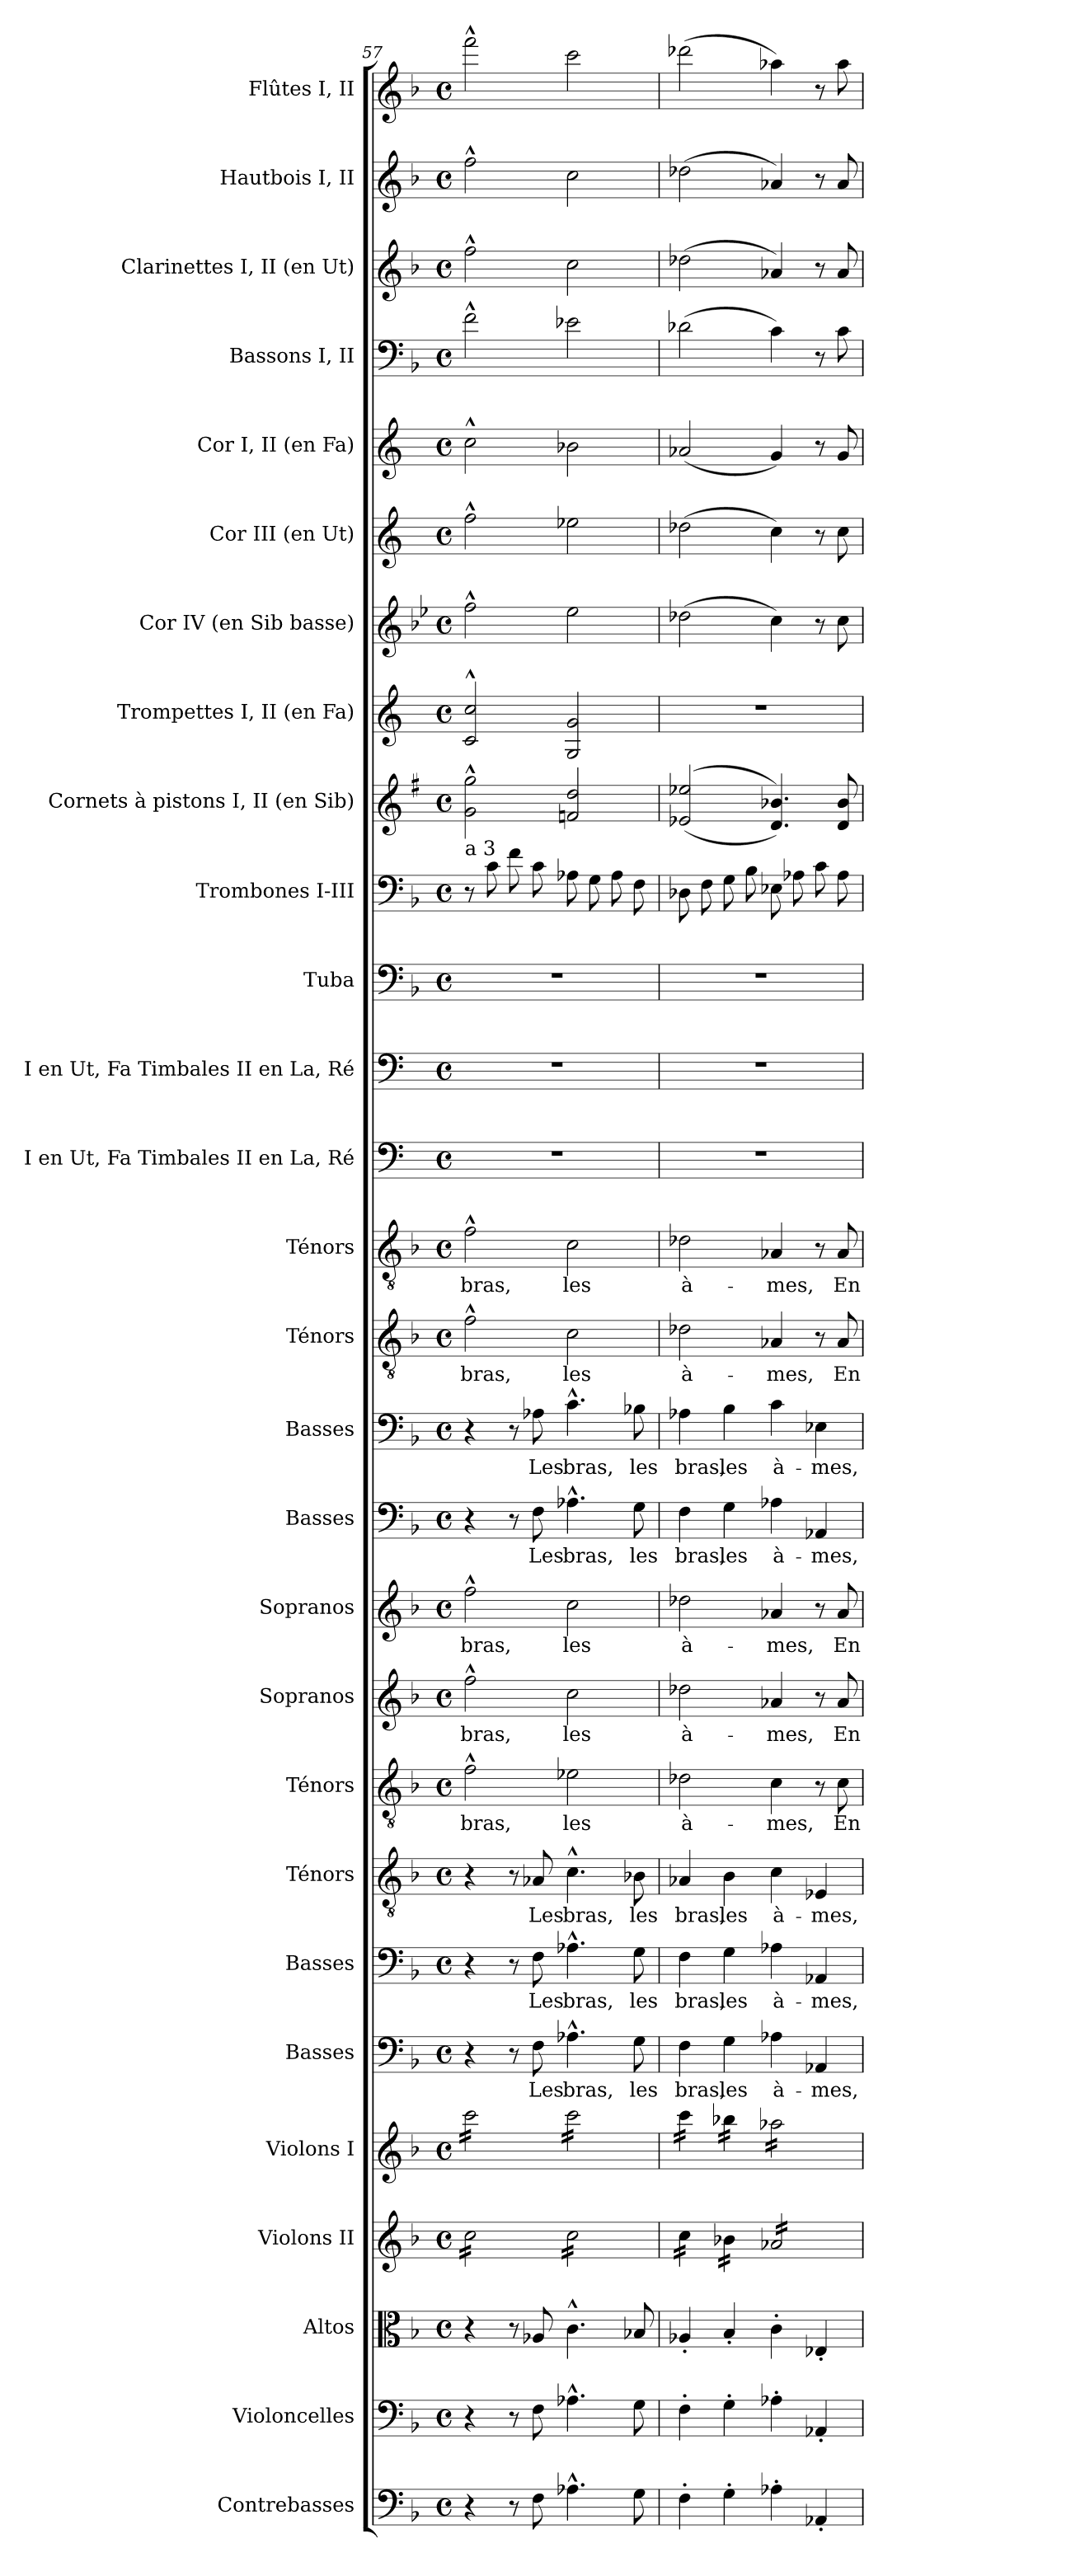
**kern	**kern	**kern	**kern	**kern	**kern	**text	**kern	**text	**kern	**text	**kern	**text	**kern	**text	**kern	**text	**kern	**text	**kern	**text	**kern	**text	**kern	**text	**kern	**kern	**kern	**kern	**kern	**kern	**kern	**kern	**kern	**kern	**kern	**kern	**kern
*part28	*part27	*part26	*part25	*part24	*part23	*part23	*part22	*part22	*part21	*part21	*part20	*part20	*part19	*part19	*part18	*part18	*part17	*part17	*part16	*part16	*part15	*part15	*part14	*part14	*part13	*part12	*part11	*part10	*part9	*part8	*part7	*part6	*part5	*part4	*part3	*part2	*part1
*staff28	*staff27	*staff26	*staff25	*staff24	*staff23	*staff23	*staff22	*staff22	*staff21	*staff21	*staff20	*staff20	*staff19	*staff19	*staff18	*staff18	*staff17	*staff17	*staff16	*staff16	*staff15	*staff15	*staff14	*staff14	*staff13	*staff12	*staff11	*staff10	*staff9	*staff8	*staff7	*staff6	*staff5	*staff4	*staff3	*staff2	*staff1
*I"Contrebasses	*I"Violoncelles	*I"Altos	*I"Violons II	*I"Violons I	*I"Basses	*	*I"Basses	*	*I"Ténors	*	*I"Ténors	*	*I"Sopranos	*	*I"Sopranos	*	*I"Basses	*	*I"Basses	*	*I"Ténors	*	*I"Ténors	*	*I"I en Ut, Fa  Timbales       II en La, Ré	*I"I en Ut, Fa  Timbales       II en La, Ré	*I"Tuba	*I"Trombones I-III	*I"Cornets à pistons I, II (en Sib)	*I"Trompettes I, II (en Fa)	*I"Cor IV (en Sib basse)	*I"Cor III (en Ut)	*I"Cor I, II (en Fa)	*I"Bassons I, II	*I"Clarinettes I, II (en Ut)	*I"Hautbois I, II	*I"Flûtes I, II
*I'Cb.	*I'Vlles	*I'Altos	*I'Vns II	*I'Vns I	*I'Basses	*	*I'Basses	*	*I'Tén.	*	*I'Tén.	*	*I'Sopr.	*	*I'Sopr.	*	*I'Basses	*	*I'Basses	*	*I'Tén.	*	*I'Tén.	*	*I'Timb.	*I'Timb.	*I'Tb.	*I'Trb.	*I'C.à p. (Sib)	*I'Tr. (Fa)	*I'Cor (Sib basse)	*I'Cor (Ut)	*I'Cor (Fa)	*I'Bns	*I'Cl. (Ut)	*I'Hb.	*I'Fl.
*clefF4	*clefF4	*clefC3	*clefG2	*clefG2	*clefF4	*	*clefF4	*	*clefGv2	*	*clefGv2	*	*clefG2	*	*clefG2	*	*clefF4	*	*clefF4	*	*clefGv2	*	*clefGv2	*	*clefF4	*clefF4	*clefF4	*clefF4	*clefG2	*clefG2	*clefG2	*clefG2	*clefG2	*clefF4	*clefG2	*clefG2	*clefG2
*ITrd7c12	*	*	*	*	*	*	*	*	*ITrd7c12	*	*ITrd7c12	*	*	*	*	*	*	*	*	*	*ITrd7c12	*	*ITrd7c12	*	*	*	*	*	*ITrd1c2	*ITrd-3c-5	*ITrd8c14	*ITrd7c12	*ITrd4c7	*	*	*	*
*k[b-]	*k[b-]	*k[b-]	*k[b-]	*k[b-]	*k[b-]	*	*k[b-]	*	*k[b-]	*	*k[b-]	*	*k[b-]	*	*k[b-]	*	*k[b-]	*	*k[b-]	*	*k[b-]	*	*k[b-]	*	*k[]	*k[]	*k[b-]	*k[b-]	*k[b-]	*k[b-]	*k[b-e-]	*k[]	*k[b-]	*k[b-]	*k[b-]	*k[b-]	*k[b-]
*F:	*F:	*F:	*F:	*F:	*F:	*	*F:	*	*F:	*	*F:	*	*F:	*	*F:	*	*F:	*	*F:	*	*F:	*	*F:	*	*C:	*C:	*F:	*F:	*F:	*F:	*B-:	*C:	*F:	*F:	*F:	*F:	*F:
*M4/4	*M4/4	*M4/4	*M4/4	*M4/4	*M4/4	*	*M4/4	*	*M4/4	*	*M4/4	*	*M4/4	*	*M4/4	*	*M4/4	*	*M4/4	*	*M4/4	*	*M4/4	*	*M4/4	*M4/4	*M4/4	*M4/4	*M4/4	*M4/4	*M4/4	*M4/4	*M4/4	*M4/4	*M4/4	*M4/4	*M4/4
*met(c)	*met(c)	*met(c)	*met(c)	*met(c)	*met(c)	*	*met(c)	*	*met(c)	*	*met(c)	*	*met(c)	*	*met(c)	*	*met(c)	*	*met(c)	*	*met(c)	*	*met(c)	*	*met(c)	*met(c)	*met(c)	*met(c)	*met(c)	*met(c)	*met(c)	*met(c)	*met(c)	*met(c)	*met(c)	*met(c)	*met(c)
=57	=57	=57	=57	=57	=57	=57	=57	=57	=57	=57	=57	=57	=57	=57	=57	=57	=57	=57	=57	=57	=57	=57	=57	=57	=57	=57	=57	=57	=57	=57	=57	=57	=57	=57	=57	=57	=57
!	!	!	!	!	!	!	!	!	!	!	!	!LO:LY:b:color=#000000	!	!	!	!	!	!	!	!	!	!	!	!	!	!	!	!	!	!	!	!	!	!	!	!	!
!	!	!	!	!	!	!	!	!	!	!	!	!	!	!LO:LY:b:color=#000000	!	!	!	!	!	!	!	!	!	!	!	!	!	!	!	!	!	!	!	!	!	!	!
!	!	!	!	!	!	!	!	!	!	!	!	!	!	!	!	!LO:LY:b:color=#000000	!	!	!	!	!	!	!	!	!	!	!	!	!	!	!	!	!	!	!	!	!
!	!	!	!	!	!	!	!	!	!	!	!	!	!	!	!	!	!	!	!	!	!	!LO:LY:b:color=#000000	!	!	!	!	!	!	!	!	!	!	!	!	!	!	!
!	!	!	!	!	!	!	!	!	!	!	!	!	!	!	!	!	!	!	!	!	!	!	!	!	!	!	!	!LO:TX:a:t=a 3	!	!	!	!	!	!	!	!	!
!	!	!	!	!	!	!	!	!	!	!	!	!	!	!	!	!	!	!	!	!	!	!	!	!LO:LY:b:color=#000000	!	!	!	!	!	!	!	!	!	!	!	!	!
*	*	*	*tremolo	*	*	*	*	*	*	*	*	*	*	*	*	*	*	*	*	*	*	*	*	*	*	*	*	*	*	*	*	*	*	*	*	*	*
*	*	*	*	*tremolo	*	*	*	*	*	*	*	*	*	*	*	*	*	*	*	*	*	*	*	*	*	*	*	*	*	*	*	*	*	*	*	*	*
4r	4r	4r	16cci\LL	16ccci\LL	4r	.	4r	.	4r	.	2F^^i\	bras,	2ff^^i\	bras,	2ff^^i\	bras,	4r	.	4r	.	2F^^i\	bras,	2F^^i\	bras,	1r	1r	1r	8r	2fi\^^ 2ffi^^	2fi/^^ 2ffi^^	2f^^i\	2f^^i\	2f^^i\	2f^^i\	2ff^^i\	2ff^^i\	2fff^^i\
.	.	.	16cci\	16ccci\	.	.	.	.	.	.	.	.	.	.	.	.	.	.	.	.	.	.	.	.	.	.	.	.	.	.	.	.	.	.	.	.	.
.	.	.	16cci\	16ccci\	.	.	.	.	.	.	.	.	.	.	.	.	.	.	.	.	.	.	.	.	.	.	.	8ci\	.	.	.	.	.	.	.	.	.
.	.	.	16cci\	16ccci\	.	.	.	.	.	.	.	.	.	.	.	.	.	.	.	.	.	.	.	.	.	.	.	.	.	.	.	.	.	.	.	.	.
8r	8r	8r	16cci\	16ccci\	8r	.	8r	.	8r	.	.	.	.	.	.	.	8r	.	8r	.	.	.	.	.	.	.	.	8fi\	.	.	.	.	.	.	.	.	.
.	.	.	16cci\	16ccci\	.	.	.	.	.	.	.	.	.	.	.	.	.	.	.	.	.	.	.	.	.	.	.	.	.	.	.	.	.	.	.	.	.
!	!	!	!	!	!	!LO:LY:b:color=#000000	!	!	!	!	!	!	!	!	!	!	!	!	!	!	!	!	!	!	!	!	!	!	!	!	!	!	!	!	!	!	!
!	!	!	!	!	!	!	!	!LO:LY:b:color=#000000	!	!	!	!	!	!	!	!	!	!	!	!	!	!	!	!	!	!	!	!	!	!	!	!	!	!	!	!	!
!	!	!	!	!	!	!	!	!	!	!LO:LY:b:color=#000000	!	!	!	!	!	!	!	!	!	!	!	!	!	!	!	!	!	!	!	!	!	!	!	!	!	!	!
!	!	!	!	!	!	!	!	!	!	!	!	!	!	!	!	!	!	!LO:LY:b:color=#000000	!	!	!	!	!	!	!	!	!	!	!	!	!	!	!	!	!	!	!
!	!	!	!	!	!	!	!	!	!	!	!	!	!	!	!	!	!	!	!	!LO:LY:b:color=#000000	!	!	!	!	!	!	!	!	!	!	!	!	!	!	!	!	!
8FFi\	8Fi\	8A-Xi/	16cci\	16ccci\	8Fi\	Les	8Fi\	Les	8AA-Xi/	Les	.	.	.	.	.	.	8Fi\	Les	8A-Xi\	Les	.	.	.	.	.	.	.	8ci\	.	.	.	.	.	.	.	.	.
.	.	.	16cci\JJ	16ccci\JJ	.	.	.	.	.	.	.	.	.	.	.	.	.	.	.	.	.	.	.	.	.	.	.	.	.	.	.	.	.	.	.	.	.
!	!	!	!	!	!	!LO:LY:b:color=#000000	!	!	!	!	!	!	!	!	!	!	!	!	!	!	!	!	!	!	!	!	!	!	!	!	!	!	!	!	!	!	!
!	!	!	!	!	!	!	!	!LO:LY:b:color=#000000	!	!	!	!	!	!	!	!	!	!	!	!	!	!	!	!	!	!	!	!	!	!	!	!	!	!	!	!	!
!	!	!	!	!	!	!	!	!	!	!LO:LY:b:color=#000000	!	!	!	!	!	!	!	!	!	!	!	!	!	!	!	!	!	!	!	!	!	!	!	!	!	!	!
!	!	!	!	!	!	!	!	!	!	!	!	!LO:LY:b:color=#000000	!	!	!	!	!	!	!	!	!	!	!	!	!	!	!	!	!	!	!	!	!	!	!	!	!
!	!	!	!	!	!	!	!	!	!	!	!	!	!	!LO:LY:b:color=#000000	!	!	!	!	!	!	!	!	!	!	!	!	!	!	!	!	!	!	!	!	!	!	!
!	!	!	!	!	!	!	!	!	!	!	!	!	!	!	!	!LO:LY:b:color=#000000	!	!	!	!	!	!	!	!	!	!	!	!	!	!	!	!	!	!	!	!	!
!	!	!	!	!	!	!	!	!	!	!	!	!	!	!	!	!	!	!LO:LY:b:color=#000000	!	!	!	!	!	!	!	!	!	!	!	!	!	!	!	!	!	!	!
!	!	!	!	!	!	!	!	!	!	!	!	!	!	!	!	!	!	!	!	!LO:LY:b:color=#000000	!	!	!	!	!	!	!	!	!	!	!	!	!	!	!	!	!
!	!	!	!	!	!	!	!	!	!	!	!	!	!	!	!	!	!	!	!	!	!	!LO:LY:b:color=#000000	!	!	!	!	!	!	!	!	!	!	!	!	!	!	!
!	!	!	!	!	!	!	!	!	!	!	!	!	!	!	!	!	!	!	!	!	!	!	!	!LO:LY:b:color=#000000	!	!	!	!	!	!	!	!	!	!	!	!	!
4.AA-X^^i\	4.A-X^^i\	4.c^^i\	16cci\LL	16ccci\LL	4.A-X^^i\	bras,	4.A-X^^i\	bras,	4.C^^i\	bras,	2E-Xi\	les	2cci\	les	2cci\	les	4.A-X^^i\	bras,	4.c^^i\	bras,	2Ci\	les	2Ci\	les	.	.	.	8A-Xi\	2e-Xi/ 2cci	2ci/ 2cci	2e-i\	2e-Xi\	2e-Xi\	2e-Xi\	2cci\	2cci\	2ccci\
.	.	.	16cci\	16ccci\	.	.	.	.	.	.	.	.	.	.	.	.	.	.	.	.	.	.	.	.	.	.	.	.	.	.	.	.	.	.	.	.	.
.	.	.	16cci\	16ccci\	.	.	.	.	.	.	.	.	.	.	.	.	.	.	.	.	.	.	.	.	.	.	.	8Gi\	.	.	.	.	.	.	.	.	.
.	.	.	16cci\	16ccci\	.	.	.	.	.	.	.	.	.	.	.	.	.	.	.	.	.	.	.	.	.	.	.	.	.	.	.	.	.	.	.	.	.
.	.	.	16cci\	16ccci\	.	.	.	.	.	.	.	.	.	.	.	.	.	.	.	.	.	.	.	.	.	.	.	8A-i\	.	.	.	.	.	.	.	.	.
.	.	.	16cci\	16ccci\	.	.	.	.	.	.	.	.	.	.	.	.	.	.	.	.	.	.	.	.	.	.	.	.	.	.	.	.	.	.	.	.	.
!	!	!	!	!	!	!LO:LY:b:color=#000000	!	!	!	!	!	!	!	!	!	!	!	!	!	!	!	!	!	!	!	!	!	!	!	!	!	!	!	!	!	!	!
!	!	!	!	!	!	!	!	!LO:LY:b:color=#000000	!	!	!	!	!	!	!	!	!	!	!	!	!	!	!	!	!	!	!	!	!	!	!	!	!	!	!	!	!
!	!	!	!	!	!	!	!	!	!	!LO:LY:b:color=#000000	!	!	!	!	!	!	!	!	!	!	!	!	!	!	!	!	!	!	!	!	!	!	!	!	!	!	!
!	!	!	!	!	!	!	!	!	!	!	!	!	!	!	!	!	!	!LO:LY:b:color=#000000	!	!	!	!	!	!	!	!	!	!	!	!	!	!	!	!	!	!	!
!	!	!	!	!	!	!	!	!	!	!	!	!	!	!	!	!	!	!	!	!LO:LY:b:color=#000000	!	!	!	!	!	!	!	!	!	!	!	!	!	!	!	!	!
8GGi\	8Gi\	8B-Xi/	16cci\	16ccci\	8Gi\	les	8Gi\	les	8BB-Xi\	les	.	.	.	.	.	.	8Gi\	les	8B-Xi\	les	.	.	.	.	.	.	.	8Fi\	.	.	.	.	.	.	.	.	.
.	.	.	16cci\JJ	16ccci\JJ	.	.	.	.	.	.	.	.	.	.	.	.	.	.	.	.	.	.	.	.	.	.	.	.	.	.	.	.	.	.	.	.	.
=58	=58	=58	=58	=58	=58	=58	=58	=58	=58	=58	=58	=58	=58	=58	=58	=58	=58	=58	=58	=58	=58	=58	=58	=58	=58	=58	=58	=58	=58	=58	=58	=58	=58	=58	=58	=58	=58
!	!	!	!	!	!	!LO:LY:b:color=#000000	!	!	!	!	!	!	!	!	!	!	!	!	!	!	!	!	!	!	!	!	!	!	!	!	!	!	!	!	!	!	!
!	!	!	!	!	!	!	!	!LO:LY:b:color=#000000	!	!	!	!	!	!	!	!	!	!	!	!	!	!	!	!	!	!	!	!	!	!	!	!	!	!	!	!	!
!	!	!	!	!	!	!	!	!	!	!LO:LY:b:color=#000000	!	!	!	!	!	!	!	!	!	!	!	!	!	!	!	!	!	!	!	!	!	!	!	!	!	!	!
!	!	!	!	!	!	!	!	!	!	!	!	!LO:LY:b:color=#000000	!	!	!	!	!	!	!	!	!	!	!	!	!	!	!	!	!	!	!	!	!	!	!	!	!
!	!	!	!	!	!	!	!	!	!	!	!	!	!	!LO:LY:b:color=#000000	!	!	!	!	!	!	!	!	!	!	!	!	!	!	!	!	!	!	!	!	!	!	!
!	!	!	!	!	!	!	!	!	!	!	!	!	!	!	!	!LO:LY:b:color=#000000	!	!	!	!	!	!	!	!	!	!	!	!	!	!	!	!	!	!	!	!	!
!	!	!	!	!	!	!	!	!	!	!	!	!	!	!	!	!	!	!LO:LY:b:color=#000000	!	!	!	!	!	!	!	!	!	!	!	!	!	!	!	!	!	!	!
!	!	!	!	!	!	!	!	!	!	!	!	!	!	!	!	!	!	!	!	!LO:LY:b:color=#000000	!	!	!	!	!	!	!	!	!	!	!	!	!	!	!	!	!
!	!	!	!	!	!	!	!	!	!	!	!	!	!	!	!	!	!	!	!	!	!	!LO:LY:b:color=#000000	!	!	!	!	!	!	!	!	!	!	!	!	!	!	!
!	!	!	!	!	!	!	!	!	!	!	!	!	!	!	!	!	!	!	!	!	!	!	!	!LO:LY:b:color=#000000	!	!	!	!	!	!	!	!	!	!	!	!	!
4FF'i\	4F'i\	4A-X'i/	16cci\LL	16ccci\LL	4Fi\	bras,	4Fi\	bras,	4AA-Xi/	bras,	2D-Xi\	à-	2dd-Xi\	à-	2dd-Xi\	à-	4Fi\	bras,	4A-Xi\	bras,	2D-Xi\	à-	2D-Xi\	à-	1r	1r	1r	8D-Xi\	((2d-Xi/ 2dd-Xi	1r	(2d-Xi\	(2d-Xi\	(2d-Xi/	(2d-Xi\	(2dd-Xi\	(2dd-Xi\	(2ddd-Xi\
.	.	.	16cci\	16ccci\	.	.	.	.	.	.	.	.	.	.	.	.	.	.	.	.	.	.	.	.	.	.	.	.	.	.	.	.	.	.	.	.	.
.	.	.	16cci\	16ccci\	.	.	.	.	.	.	.	.	.	.	.	.	.	.	.	.	.	.	.	.	.	.	.	8Fi\	.	.	.	.	.	.	.	.	.
.	.	.	16cci\JJ	16ccci\JJ	.	.	.	.	.	.	.	.	.	.	.	.	.	.	.	.	.	.	.	.	.	.	.	.	.	.	.	.	.	.	.	.	.
!	!	!	!	!	!	!LO:LY:b:color=#000000	!	!	!	!	!	!	!	!	!	!	!	!	!	!	!	!	!	!	!	!	!	!	!	!	!	!	!	!	!	!	!
!	!	!	!	!	!	!	!	!LO:LY:b:color=#000000	!	!	!	!	!	!	!	!	!	!	!	!	!	!	!	!	!	!	!	!	!	!	!	!	!	!	!	!	!
!	!	!	!	!	!	!	!	!	!	!LO:LY:b:color=#000000	!	!	!	!	!	!	!	!	!	!	!	!	!	!	!	!	!	!	!	!	!	!	!	!	!	!	!
!	!	!	!	!	!	!	!	!	!	!	!	!	!	!	!	!	!	!LO:LY:b:color=#000000	!	!	!	!	!	!	!	!	!	!	!	!	!	!	!	!	!	!	!
!	!	!	!	!	!	!	!	!	!	!	!	!	!	!	!	!	!	!	!	!LO:LY:b:color=#000000	!	!	!	!	!	!	!	!	!	!	!	!	!	!	!	!	!
4GG'i\	4G'i\	4B-'i/	16b-Xi\LL	16bb-Xi\LL	4Gi\	les	4Gi\	les	4BB-i\	les	.	.	.	.	.	.	4Gi\	les	4B-i\	les	.	.	.	.	.	.	.	8Gi\	.	.	.	.	.	.	.	.	.
.	.	.	16b-Xi\	16bb-Xi\	.	.	.	.	.	.	.	.	.	.	.	.	.	.	.	.	.	.	.	.	.	.	.	.	.	.	.	.	.	.	.	.	.
.	.	.	16b-Xi\	16bb-Xi\	.	.	.	.	.	.	.	.	.	.	.	.	.	.	.	.	.	.	.	.	.	.	.	8B-i\	.	.	.	.	.	.	.	.	.
.	.	.	16b-Xi\JJ	16bb-Xi\JJ	.	.	.	.	.	.	.	.	.	.	.	.	.	.	.	.	.	.	.	.	.	.	.	.	.	.	.	.	.	.	.	.	.
!	!	!	!	!	!	!LO:LY:b:color=#000000	!	!	!	!	!	!	!	!	!	!	!	!	!	!	!	!	!	!	!	!	!	!	!	!	!	!	!	!	!	!	!
!	!	!	!	!	!	!	!	!LO:LY:b:color=#000000	!	!	!	!	!	!	!	!	!	!	!	!	!	!	!	!	!	!	!	!	!	!	!	!	!	!	!	!	!
!	!	!	!	!	!	!	!	!	!	!LO:LY:b:color=#000000	!	!	!	!	!	!	!	!	!	!	!	!	!	!	!	!	!	!	!	!	!	!	!	!	!	!	!
!	!	!	!	!	!	!	!	!	!	!	!	!LO:LY:b:color=#000000	!	!	!	!	!	!	!	!	!	!	!	!	!	!	!	!	!	!	!	!	!	!	!	!	!
!	!	!	!	!	!	!	!	!	!	!	!	!	!	!LO:LY:b:color=#000000	!	!	!	!	!	!	!	!	!	!	!	!	!	!	!	!	!	!	!	!	!	!	!
!	!	!	!	!	!	!	!	!	!	!	!	!	!	!	!	!LO:LY:b:color=#000000	!	!	!	!	!	!	!	!	!	!	!	!	!	!	!	!	!	!	!	!	!
!	!	!	!	!	!	!	!	!	!	!	!	!	!	!	!	!	!	!LO:LY:b:color=#000000	!	!	!	!	!	!	!	!	!	!	!	!	!	!	!	!	!	!	!
!	!	!	!	!	!	!	!	!	!	!	!	!	!	!	!	!	!	!	!	!LO:LY:b:color=#000000	!	!	!	!	!	!	!	!	!	!	!	!	!	!	!	!	!
!	!	!	!	!	!	!	!	!	!	!	!	!	!	!	!	!	!	!	!	!	!	!LO:LY:b:color=#000000	!	!	!	!	!	!	!	!	!	!	!	!	!	!	!
!	!	!	!	!	!	!	!	!	!	!	!	!	!	!	!	!	!	!	!	!	!	!	!	!LO:LY:b:color=#000000	!	!	!	!	!	!	!	!	!	!	!	!	!
4AA-X'i\	4A-X'i\	4c'i\	16a-Xi/LL	16aa-Xi\LL	4A-Xi\	à-	4A-Xi\	à-	4Ci\	à-	4Ci\	-mes,	4a-Xi/	-mes,	4a-Xi/	-mes,	4A-Xi\	à-	4ci\	à-	4AA-Xi/	-mes,	4AA-Xi/	-mes,	.	.	.	8E-Xi\	4.ci/ 4.a-Xi))	.	4ci\)	4ci\)	4ci/)	4ci\)	4a-Xi/)	4a-Xi/)	4aa-Xi\)
.	.	.	16a-Xi/	16aa-Xi\	.	.	.	.	.	.	.	.	.	.	.	.	.	.	.	.	.	.	.	.	.	.	.	.	.	.	.	.	.	.	.	.	.
.	.	.	16a-Xi/	16aa-Xi\	.	.	.	.	.	.	.	.	.	.	.	.	.	.	.	.	.	.	.	.	.	.	.	8A-Xi\	.	.	.	.	.	.	.	.	.
.	.	.	16a-Xi/	16aa-Xi\	.	.	.	.	.	.	.	.	.	.	.	.	.	.	.	.	.	.	.	.	.	.	.	.	.	.	.	.	.	.	.	.	.
!	!	!	!	!	!	!LO:LY:b:color=#000000	!	!	!	!	!	!	!	!	!	!	!	!	!	!	!	!	!	!	!	!	!	!	!	!	!	!	!	!	!	!	!
!	!	!	!	!	!	!	!	!LO:LY:b:color=#000000	!	!	!	!	!	!	!	!	!	!	!	!	!	!	!	!	!	!	!	!	!	!	!	!	!	!	!	!	!
!	!	!	!	!	!	!	!	!	!	!LO:LY:b:color=#000000	!	!	!	!	!	!	!	!	!	!	!	!	!	!	!	!	!	!	!	!	!	!	!	!	!	!	!
!	!	!	!	!	!	!	!	!	!	!	!	!	!	!	!	!	!	!LO:LY:b:color=#000000	!	!	!	!	!	!	!	!	!	!	!	!	!	!	!	!	!	!	!
!	!	!	!	!	!	!	!	!	!	!	!	!	!	!	!	!	!	!	!	!LO:LY:b:color=#000000	!	!	!	!	!	!	!	!	!	!	!	!	!	!	!	!	!
4AAA-X'i/	4AA-X'i/	4E-X'i/	16a-Xi/	16aa-Xi\	4AA-Xi/	-mes,	4AA-Xi/	-mes,	4EE-Xi/	-mes,	8r	.	8r	.	8r	.	4AA-Xi/	-mes,	4E-Xi\	-mes,	8r	.	8r	.	.	.	.	8ci\	.	.	8r	8r	8r	8r	8r	8r	8r
.	.	.	16a-Xi/	16aa-Xi\	.	.	.	.	.	.	.	.	.	.	.	.	.	.	.	.	.	.	.	.	.	.	.	.	.	.	.	.	.	.	.	.	.
!	!	!	!	!	!	!	!	!	!	!	!	!LO:LY:b:color=#000000	!	!	!	!	!	!	!	!	!	!	!	!	!	!	!	!	!	!	!	!	!	!	!	!	!
!	!	!	!	!	!	!	!	!	!	!	!	!	!	!LO:LY:b:color=#000000	!	!	!	!	!	!	!	!	!	!	!	!	!	!	!	!	!	!	!	!	!	!	!
!	!	!	!	!	!	!	!	!	!	!	!	!	!	!	!	!LO:LY:b:color=#000000	!	!	!	!	!	!	!	!	!	!	!	!	!	!	!	!	!	!	!	!	!
!	!	!	!	!	!	!	!	!	!	!	!	!	!	!	!	!	!	!	!	!	!	!LO:LY:b:color=#000000	!	!	!	!	!	!	!	!	!	!	!	!	!	!	!
!	!	!	!	!	!	!	!	!	!	!	!	!	!	!	!	!	!	!	!	!	!	!	!	!LO:LY:b:color=#000000	!	!	!	!	!	!	!	!	!	!	!	!	!
.	.	.	16a-Xi/	16aa-Xi\	.	.	.	.	.	.	8Ci\	En-	8a-i/	En-	8a-i/	En-	.	.	.	.	8AA-i/	En-	8AA-i/	En-	.	.	.	8A-i\	8ci/ 8a-i	.	8ci\	8ci\	8ci/	8ci\	8a-i/	8a-i/	8aa-i\
.	.	.	16a-Xi/JJ	16aa-Xi\JJ	.	.	.	.	.	.	.	.	.	.	.	.	.	.	.	.	.	.	.	.	.	.	.	.	.	.	.	.	.	.	.	.	.
*	*	*	*	*Xtremolo	*	*	*	*	*	*	*	*	*	*	*	*	*	*	*	*	*	*	*	*	*	*	*	*	*	*	*	*	*	*	*	*	*
*	*	*	*Xtremolo	*	*	*	*	*	*	*	*	*	*	*	*	*	*	*	*	*	*	*	*	*	*	*	*	*	*	*	*	*	*	*	*	*	*
=	=	=	=	=	=	=	=	=	=	=	=	=	=	=	=	=	=	=	=	=	=	=	=	=	=	=	=	=	=	=	=	=	=	=	=	=	=
*-	*-	*-	*-	*-	*-	*-	*-	*-	*-	*-	*-	*-	*-	*-	*-	*-	*-	*-	*-	*-	*-	*-	*-	*-	*-	*-	*-	*-	*-	*-	*-	*-	*-	*-	*-	*-	*-
